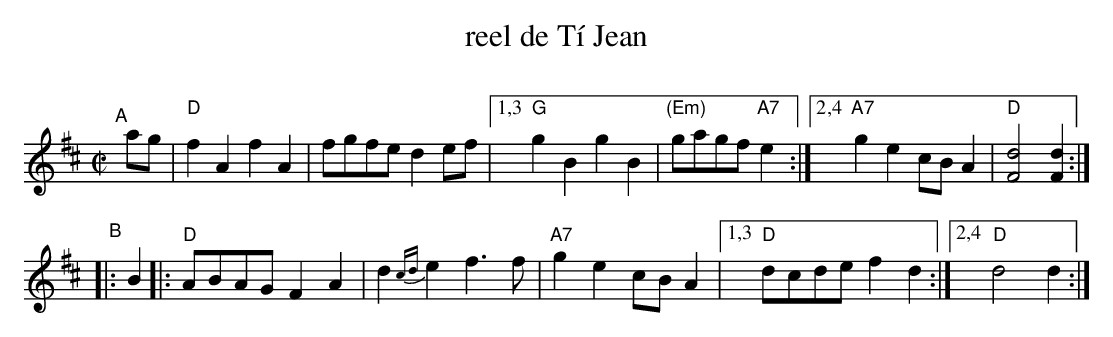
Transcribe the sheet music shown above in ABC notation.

X:1
T: reel de T\'i Jean
C:
M: C|
L: 1/8
K: D
"^A"[|] ag |\
"D"f2A2 f2A2 | fgfe d2ef |\
[1,3 "G"g2B2 g2B2 | "(Em)"gagf "A7"e2 :|\
[2,4 "A7"g2e2 cBA2 | "D"[d4F4] [d2F2] :|
"^B"|: B2 |:\
"D"ABAG F2A2 | d2{cd}e2 f3f | "A7"g2e2 cBA2 |\
[1,3 "D"dcde f2d2 :|[2,4 "D"d4 d2 :|
